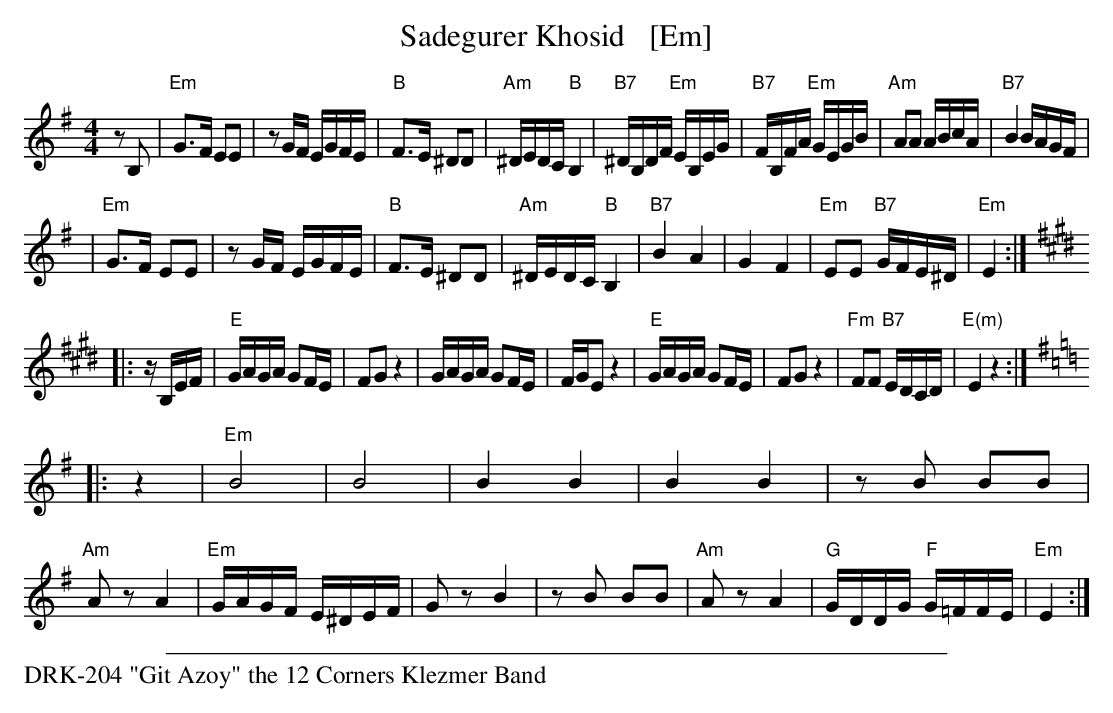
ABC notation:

X:1
T: Sadegurer Khosid   [Em]
M: 4/4
L: 1/16
K: Em
   z2B,2 \
| "Em"G3F E2E2 | z2GF EGFE | "B"F3E ^D2D2 | "Am"^DEDC "B"B,4 \
| "B7"^DB,DF "Em"EB,EG | "B7"FB,FA "Em"GEGB | "Am"A2A2 ABcA | "B7"B4 BAGF |
| "Em"G3F E2E2 | z2GF EGFE | "B"F3E ^D2D2 | "Am"^DEDC "B"B,4 \
| "B7"B4 A4 | G4 F4 | "Em"E2E2 "B7"GFE^D | "Em"E4 :| [K:E]
|: zB,EF \
| "E"GAGA G2FE | F2G2 z4 | GAGA G2FE | FGE2 z4 \
| "E"GAGA G2FE | F2G2 z4 | "Fm"F2F2 "B7"EDCD | "E(m)"E4 z4 :| [K:=c=g=d][K:Em]
|: z4 \
| "Em"B8 | B8 | B4 B4 | B4 B4 \
| z2B2 B2B2 | "Am"A2z2 A4 | "Em"GAGF E^DEF | G2z2 B4 \
| z2B2 B2B2 | "Am"A2z2 A4 | "G"GDDG "F"G=FFE | "Em"E4 :|
